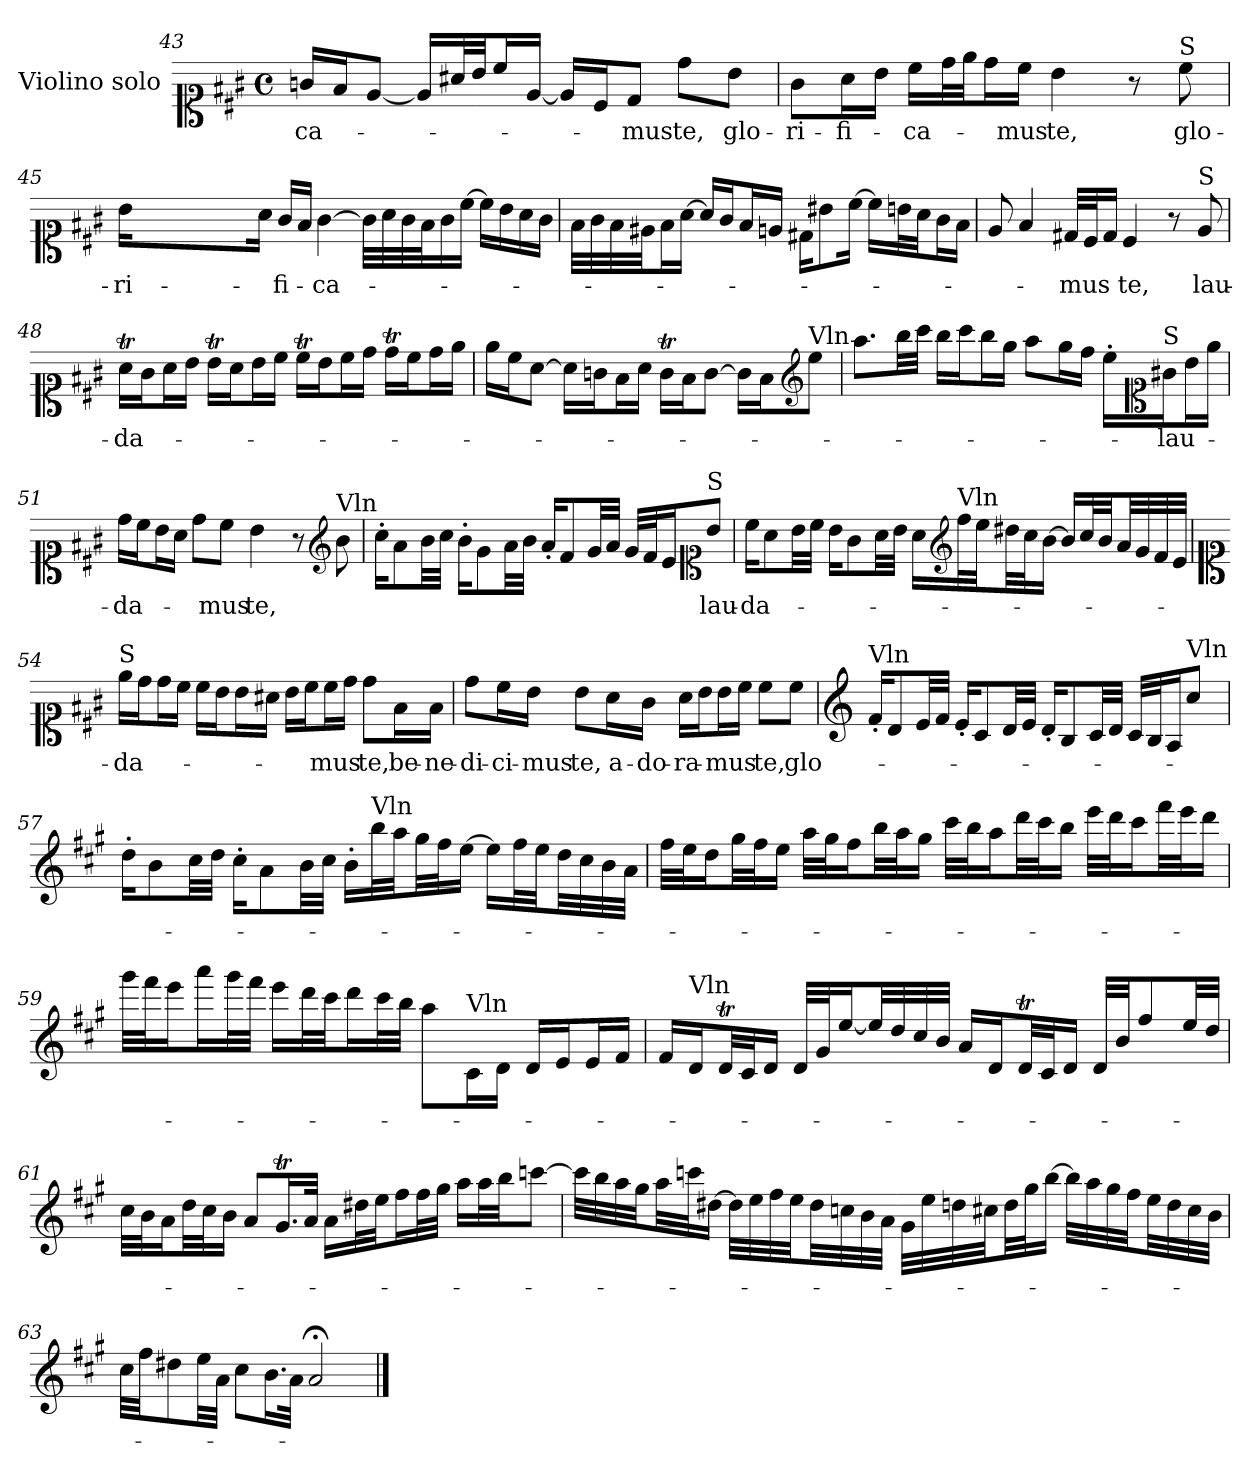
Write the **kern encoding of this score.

**kern	**text
*part1	*part1
*staff1	*staff1
*I"Violino solo	*
*I'Vl.	*
*clefC1	*
*k[f#c#g#]	*
*M4/4	*
*met(c)	*
=43	=43
16gn/LL	-ca-
16f#/J	.
[8e/J	.
16e/LL]	.
32a#X/L	.
32b/JJ	.
16cc#/L	.
[16e/JJ	.
16e/LL]	.
16c#/J	.
8d/J	-mus
8dd\L	te,
8b\J	glo-
=44	=44
8g#\L	-ri-
16a\L	-fi-
16b\JJ	.
16cc#\LL	-ca-
32dd\L	.
32ee\JJ	.
16dd\L	.
16cc#\JJ	-mus
4b	te,
8r	.
!LO:TX:a:t=S	!
8cc#	glo-
=45	=45
*^	*
16b\LL	1ryy	-ri-
1ryy	.	.
.	1ryy	.
16a\JJ	.	.
16g#/LL	.	-fi-
16f#/JJ	.	.
[4g#	.	-ca-
32g#\LLL]	.	.
32a\	.	.
32g#\	.	.
32f#\J	.	.
16g#\	.	.
[16cc#\JJ	.	.
16cc#\LL]	.	.
16b\	.	.
16a\	.	.
16g#\JJ	.	.
*v	*v	*
=46	=46
32f#\LLL	.
32g#\	.
32f#\	.
32e#X\JJ	.
16f#\L	.
[16a\JJ	.
16a/LL]	.
16g#/J	.
16f#/L	.
16en/JJ	.
16d#X\KL	.
8b#X\	.
[16cc#\Jk	.
16cc#\LL]	.
32bn\L	.
32a\JJ	.
16g#\L	.
16f#\JJ	.
=47	=47
8e	.
4f#	.
32d#X/LLL	-mus
32c#/J	.
16d#/JJ	.
4c#	te,
8r	.
!LO:TX:a:t=S	!
8e	lau-
=48	=48
16aT\LL	-da-
16g#\J	.
16a\L	.
16b\JJ	.
16bT\LL	.
16a\J	.
16b\L	.
16cc#\JJ	.
16cc#t\LL	.
16b\J	.
16cc#\L	.
16dd\JJ	.
16ddT\LL	.
16cc#\J	.
16dd\L	.
16ee\JJ	.
=49	=49
16ee\LL	.
16cc#\J	.
[8a\J	.
16a\LL]	.
16gn\J	.
16f#\L	.
16a\JJ	.
16gT\LL	.
16f#\J	.
[8g\J	.
16g\LL]	.
16f#\J	.
*clefG2	*
!LO:TX:a:t=Vln	!
8ee\J	.
=50	=50
8.aa\L	.
32bb\LL	.
32ccc#\JJJ	.
16bb\LL	.
16ccc#\J	.
16bb\L	.
16gg#\JJ	.
8aa\L	.
16gg#\L	.
16ff#\JJ	.
16ee'\LL	.
*clefC1	*
!LO:TX:a:t=S	!
16g#X\J	lau-
16b\L	.
16ee\JJ	.
=51	=51
16dd\LL	-da-
16cc#\J	.
16b\L	.
16a\JJ	.
8dd\L	.
8cc#\J	-mus
4b	te,
8r	.
*clefG2	*
!LO:TX:a:t=Vln	!
8b	.
=52	=52
16cc#'\KL	.
8a\	.
32b\LL	.
32cc#\JJJ	.
16b'\KL	.
8g#\	.
32a\LL	.
32b\JJJ	.
16a'/KL	.
8f#/	.
32g#/LL	.
32a/JJJ	.
32g#/LLL	.
32f#/J	.
16e/J	.
*clefC1	*
!LO:TX:a:t=S	!
8b/J	lau-
=53	=53
16cc#\KL	-da-
8a\	.
32b\LL	.
32cc#\JJJ	.
16b\KL	.
8g#\	.
32a\LL	.
32b\JJJ	.
16a\LL	.
*clefG2	*
!LO:TX:a:t=Vln	!
32ff#\L	.
32ee\JJ	.
32dd#X\LL	.
32cc#\J	.
[16b\JJ	.
16b/LL]	.
32cc#/L	.
32b/JJ	.
32a/LL	.
32g#/	.
32f#/	.
32e/JJJ	.
=54	=54
*clefC1	*
!LO:TX:a:t=S	!
16ee\LL	-da-
16dd\J	.
16dd\L	.
16cc#\JJ	.
16cc#\LL	.
16b\J	.
16b\L	.
16a#X\JJ	.
16b\LL	.
16cc#\J	.
16cc#\L	-mus
16dd\JJ	.
8dd\L	te,
16f#\L	be-
16f#\JJ	-ne-
=55	=55
8dd\L	-di-
16cc#\L	-ci-
16b\JJ	-mus
8b\L	te,
16a\L	a-
16g#\JJ	-do-
16a\LL	-ra-
16b\J	.
16b\L	-mus
16cc#\JJ	.
8cc#\L	te,
8cc#\J	glo-
=56	=56
*clefG2	*
!LO:TX:a:t=Vln	!
16f#'/KL	.
8d/	.
32e/LL	.
32f#/JJJ	.
16e'/KL	.
8c#/	.
32d/LL	.
32e/JJJ	.
16d'/KL	.
8B/	.
32c#/LL	.
32d/JJJ	.
32c#/LLL	.
32B/J	.
16A/J	.
!LO:TX:a:t=Vln	!
8cc#/J	.
=57	=57
16dd'\KL	.
8b\	.
32cc#\LL	.
32dd\JJJ	.
16cc#'\KL	.
8a\	.
32b\LL	.
32cc#\JJJ	.
16b'\LL	.
!LO:TX:a:t=Vln	!
32bb\L	.
32aa\JJ	.
32gg#\LL	.
32ff#\J	.
[16ee\JJ	.
16ee\LL]	.
32ff#\L	.
32ee\JJ	.
32dd\LL	.
32cc#\	.
32b\	.
32a\JJJ	.
=58	=58
32ff#\LLL	.
32ee\J	.
16dd\J	.
32gg#\LL	.
32ff#\J	.
16ee\JJ	.
32aa\LLL	.
32gg#\J	.
16ff#\J	.
32bb\LL	.
32aa\J	.
16gg#\JJ	.
32ccc#\LLL	.
32bb\J	.
16aa\J	.
32ddd\LL	.
32ccc#\J	.
16bb\JJ	.
32eee\LLL	.
32ddd\J	.
16ccc#\J	.
32fff#\LL	.
32eee\J	.
16ddd\JJ	.
=59	=59
32ggg#\LLL	.
32fff#\J	.
16eee\J	.
16aaa\L	.
32ggg#\L	.
32fff#\JJJ	.
16eee\LL	.
32ddd\L	.
32ccc#\JJ	.
16ddd\L	.
32ccc#\L	.
32bb\JJJ	.
8aa\L	.
!LO:TX:a:t=Vln	!
16c#\L	.
16d\JJ	.
16d/LL	.
16e/J	.
16e/L	.
16f#/JJ	.
=60	=60
16f#/LL	.
!LO:TX:a:t=Vln	!
16d/J	.
32dT/LL	.
32c#/J	.
16d/JJ	.
32d/LLL	.
32g#/J	.
[16ee/J	.
32ee/LL]	.
32dd/	.
32cc#/	.
32b/JJJ	.
16a/LL	.
16d/J	.
32dT/LL	.
32c#/J	.
16d/JJ	.
32d/LLL	.
32b/JJ	.
8ff#/	.
32ee/LL	.
32dd/JJJ	.
=61	=61
32cc#\LLL	.
32b\J	.
16a\J	.
32dd\LL	.
32cc#\J	.
16b\JJ	.
8a/L	.
16.g#t/L	.
32a/JJk	.
16a\LL	.
32dd#X\L	.
32ee\JJ	.
16ff#\L	.
32ff#\L	.
32gg#\JJJ	.
16aa\LL	.
32aa\L	.
32bb\JJ	.
[8cccn\J	.
=62	=62
32ccc\LLL]	.
32bb\	.
32aa\	.
32gg#\JJ	.
32aa\LL	.
32cccn\J	.
[16dd#X\JJ	.
32dd#\LLL]	.
32ee\	.
32ff#\	.
32ee\JJ	.
32dd#\LL	.
32ccn\	.
32b\	.
32a\JJJ	.
32g#\LLL	.
32ee\	.
32ddn\	.
32cc#X\JJ	.
32dd\LL	.
32gg#\J	.
[16bb\JJ	.
32bb\LLL]	.
32aa\	.
32gg#\	.
32ff#\JJ	.
32ee\LL	.
32dd\	.
32cc#\	.
32b\JJJ	.
=63	=63
32cc#\LLL	.
32ff#\JJ	.
8dd#X\	.
32ee\LL	.
32a\JJJ	.
8cc#\L	.
16.b\L	.
32a\JJk	.
2a;<	.
==	==
*-	*-
